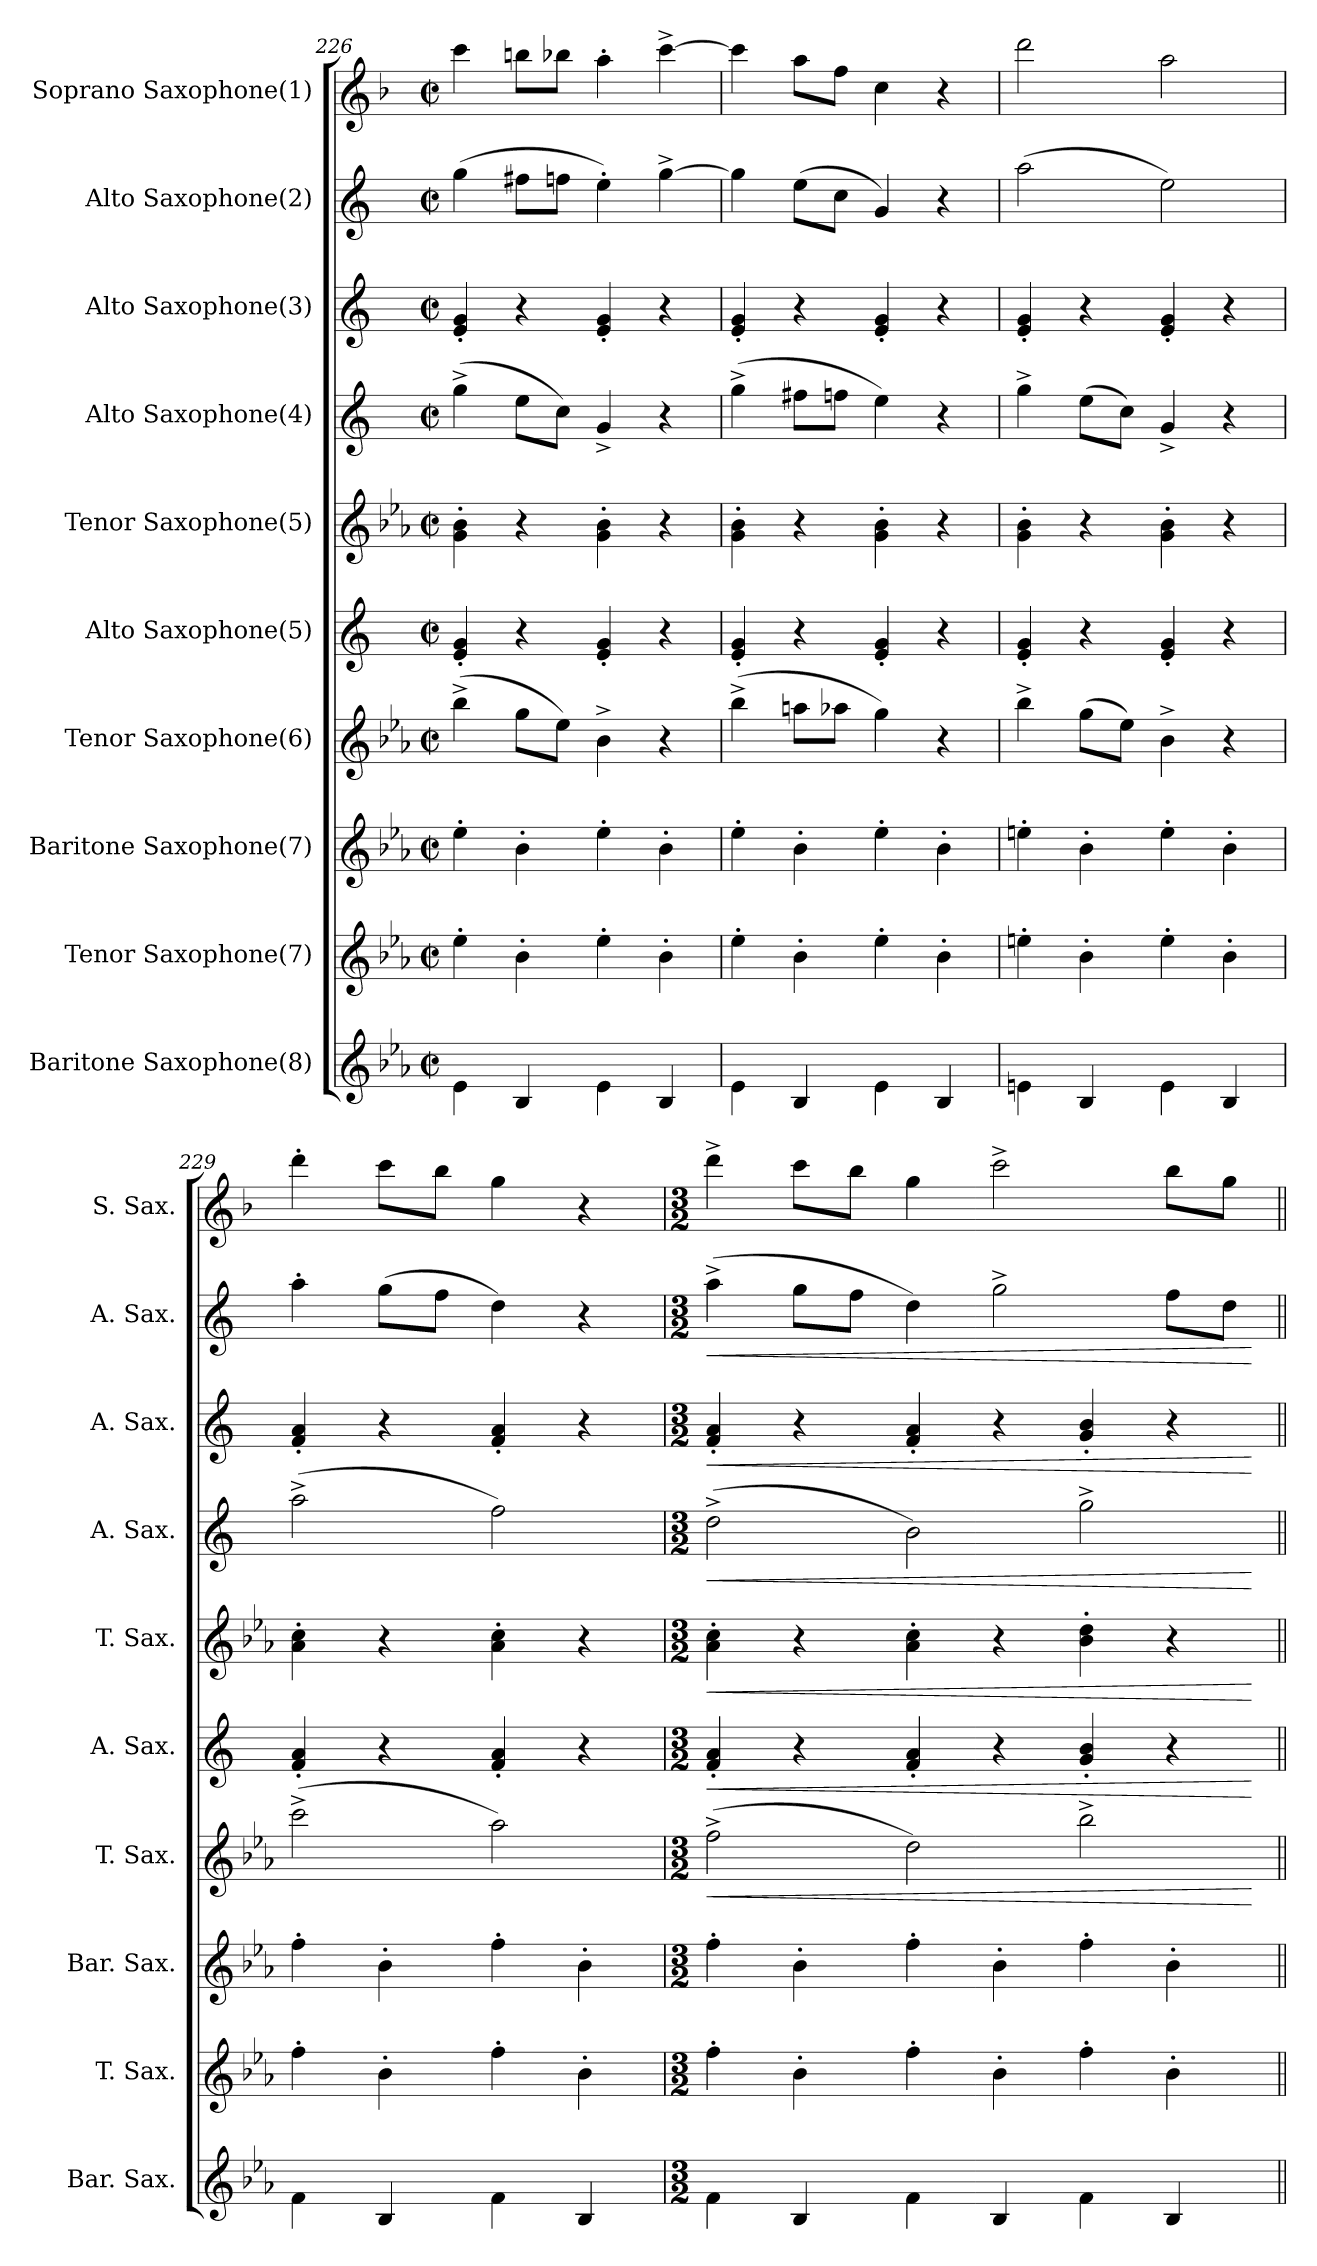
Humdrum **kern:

**kern	**kern	**kern	**kern	**dynam	**kern	**dynam	**kern	**dynam	**kern	**dynam	**kern	**dynam	**kern	**dynam	**kern
*part10	*part9	*part8	*part7	*part7	*part6	*part6	*part5	*part5	*part4	*part4	*part3	*part3	*part2	*part2	*part1
*staff10	*staff9	*staff8	*staff7	*staff7	*staff6	*staff6	*staff5	*staff5	*staff4	*staff4	*staff3	*staff3	*staff2	*staff2	*staff1
*I"Baritone Saxophone(8)	*I"Tenor Saxophone(7)	*I"Baritone Saxophone(7)	*I"Tenor Saxophone(6)	*	*I"Alto Saxophone(5)	*	*I"Tenor Saxophone(5)	*	*I"Alto Saxophone(4)	*	*I"Alto Saxophone(3)	*	*I"Alto Saxophone(2)	*	*I"Soprano Saxophone(1)
*I'Bar. Sax.	*I'T. Sax.	*I'Bar. Sax.	*I'T. Sax.	*	*I'A. Sax.	*	*I'T. Sax.	*	*I'A. Sax.	*	*I'A. Sax.	*	*I'A. Sax.	*	*I'S. Sax.
!!LO:PB:g=z
*clefG2	*clefG2	*clefG2	*clefG2	*	*clefG2	*	*clefG2	*	*clefG2	*	*clefG2	*	*clefG2	*	*clefG2
*ITrd12c21	*ITrd8c14	*ITrd12c21	*ITrd8c14	*	*ITrd5c9	*	*ITrd8c14	*	*ITrd5c9	*	*ITrd5c9	*	*ITrd5c9	*	*ITrd1c2
*k[b-e-a-]	*k[b-e-a-]	*k[b-e-a-]	*k[b-e-a-]	*	*k[b-e-a-]	*	*k[b-e-a-]	*	*k[b-e-a-]	*	*k[b-e-a-]	*	*k[b-e-a-]	*	*k[b-e-a-]
*M4/4	*M4/4	*M4/4	*M4/4	*	*M4/4	*	*M4/4	*	*M4/4	*	*M4/4	*	*M4/4	*	*M4/4
*met(c|)	*met(c|)	*met(c|)	*met(c|)	*	*met(c|)	*	*met(c|)	*	*met(c|)	*	*met(c|)	*	*met(c|)	*	*met(c|)
=226	=226	=226	=226	=226	=226	=226	=226	=226	=226	=226	=226	=226	=226	=226	=226
4E-\	4e-'\	4e-'\	(4b-^\	.	4G/' 4B-/'	.	4G\' 4B-\'	.	(4b-^\	.	4G/' 4B-/'	.	(4b-\	.	4bb-\
4BB-/	4B-'\	4B-'\	8g\L	.	4r	.	4r	.	8g\L	.	4r	.	8an\L	.	8aan\L
.	.	.	8e-\J)	.	.	.	.	.	8e-\J)	.	.	.	8a-X\J	.	8aa-X\J
4E-\	4e-'\	4e-'\	4B-^\	.	4G/' 4B-/'	.	4G\' 4B-\'	.	4B-^/	.	4G/' 4B-/'	.	4g'\)	.	4gg'\
4BB-/	4B-'\	4B-'\	4r	.	4r	.	4r	.	4r	.	4r	.	[4b-^\	.	[4bb-^\
=227	=227	=227	=227	=227	=227	=227	=227	=227	=227	=227	=227	=227	=227	=227	=227
4E-\	4e-'\	4e-'\	(4b-^\	.	4G/' 4B-/'	.	4G\' 4B-\'	.	(4b-^\	.	4G/' 4B-/'	.	4b-\]	.	4bb-\]
4BB-/	4B-'\	4B-'\	8an\L	.	4r	.	4r	.	8an\L	.	4r	.	(8g\L	.	8gg\L
.	.	.	8a-X\J	.	.	.	.	.	8a-X\J	.	.	.	8e-\J	.	8ee-\J
4E-\	4e-'\	4e-'\	4g\)	.	4G/' 4B-/'	.	4G\' 4B-\'	.	4g\)	.	4G/' 4B-/'	.	4B-/)	.	4b-\
4BB-/	4B-'\	4B-'\	4r	.	4r	.	4r	.	4r	.	4r	.	4r	.	4r
=228	=228	=228	=228	=228	=228	=228	=228	=228	=228	=228	=228	=228	=228	=228	=228
4En\	4en'\	4en'\	4b-^\	.	4G/' 4B-/'	.	4G\' 4B-\'	.	4b-^\	.	4G/' 4B-/'	.	(2cc\	.	2ccc\
4BB-/	4B-'\	4B-'\	(8g\L	.	4r	.	4r	.	(8g\L	.	4r	.	.	.	.
.	.	.	8e-\J)	.	.	.	.	.	8e-\J)	.	.	.	.	.	.
4E\	4e'\	4e'\	4B-^\	.	4G/' 4B-/'	.	4G\' 4B-\'	.	4B-^/	.	4G/' 4B-/'	.	2g\)	.	2gg\
4BB-/	4B-'\	4B-'\	4r	.	4r	.	4r	.	4r	.	4r	.	.	.	.
=229	=229	=229	=229	=229	=229	=229	=229	=229	=229	=229	=229	=229	=229	=229	=229
4F\	4f'\	4f'\	(2cc^\	.	4A-/' 4c/'	.	4A-\' 4c\'	.	(2cc^\	.	4A-/' 4c/'	.	4cc'\	.	4ccc'\
4BB-/	4B-'\	4B-'\	.	.	4r	.	4r	.	.	.	4r	.	(8b-\L	.	8bb-\L
.	.	.	.	.	.	.	.	.	.	.	.	.	8a-\J	.	8aa-\J
4F\	4f'\	4f'\	2a-\)	.	4A-/' 4c/'	.	4A-\' 4c\'	.	2a-\)	.	4A-/' 4c/'	.	4f\)	.	4ff\
4BB-/	4B-'\	4B-'\	.	.	4r	.	4r	.	.	.	4r	.	4r	.	4r
!!LO:PB:g=z
=230	=230	=230	=230	=230	=230	=230	=230	=230	=230	=230	=230	=230	=230	=230	=230
*M3/2	*M3/2	*M3/2	*M3/2	*	*M3/2	*	*M3/2	*	*M3/2	*	*M3/2	*	*M3/2	*	*M3/2
!	!	!	!	!LO:HP:b	!	!LO:HP:b	!	!LO:HP:b	!	!LO:HP:b	!	!LO:HP:b	!	!LO:HP:b	!
4F\	4f'\	4f'\	(2f^\	<	4A-/' 4c/'	<	4A-\' 4c\'	<	(2f^\	<	4A-/' 4c/'	<	(4cc^\	<	4ccc^\
4BB-/	4B-'\	4B-'\	.	.	4r	.	4r	.	.	.	4r	.	8b-\L	.	8bb-\L
.	.	.	.	.	.	.	.	.	.	.	.	.	8a-\J	.	8aa-\J
4F\	4f'\	4f'\	2d\)	.	4A-/' 4c/'	.	4A-\' 4c\'	.	2d\)	.	4A-/' 4c/'	.	4f\)	.	4ff\
4BB-/	4B-'\	4B-'\	.	.	4r	.	4r	.	.	.	4r	.	2b-^\	.	2bb-^\
4F\	4f'\	4f'\	2b-^\	.	4B-/' 4d/'	.	4B-\' 4d\'	.	2b-^\	.	4B-/' 4d/'	.	.	.	.
4BB-/	4B-'\	4B-'\	.	.	4r	.	4r	.	.	.	4r	.	8a-\L	.	8aa-\L
.	.	.	.	.	.	.	.	.	.	.	.	.	8f\J	.	8ff\J
.	.	.	.	[	.	[	.	[	.	[	.	[	.	[	.
=||	=||	=||	=||	=||	=||	=||	=||	=||	=||	=||	=||	=||	=||	=||	=||
*-	*-	*-	*-	*-	*-	*-	*-	*-	*-	*-	*-	*-	*-	*-	*-
